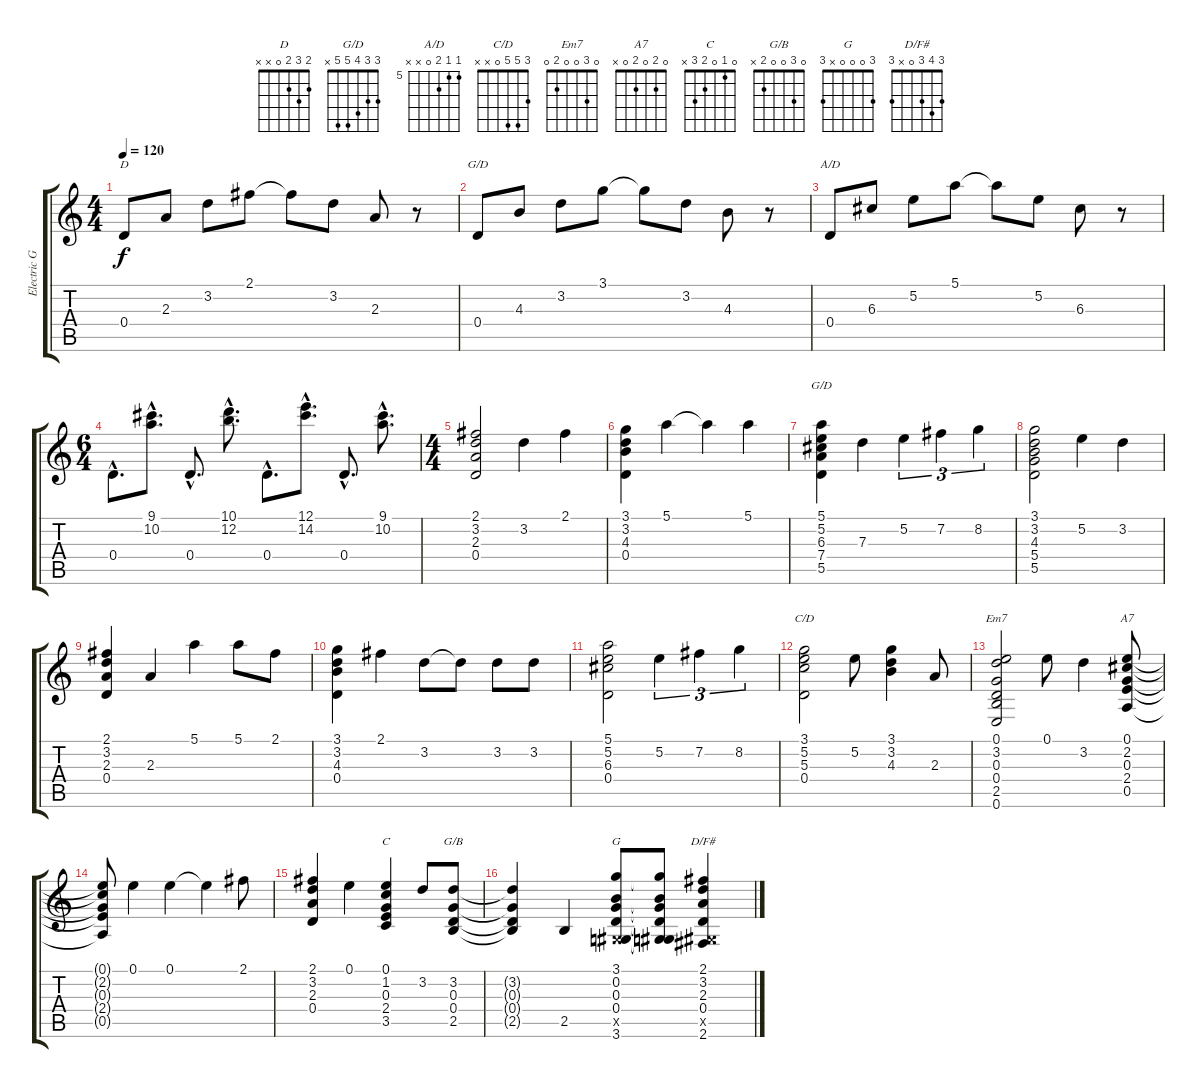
\track ("Electric Guitar" "Electric G") {instrument electricguitarmuted}
\staff {score tabs}
\tuning (E4 B3 G3 D3 A2 E2) {hide}
\chord ("D" 2 3 2 0 x x)
\chord ("G/D" 3 3 4 0 x x)
\chord ("A/D" 5 5 6 0 x x) {firstfret 5}
\chord ("G/D" 3 3 4 5 5 x)
\chord ("C/D" 3 5 5 0 x x)
\chord ("Em7" 0 3 0 0 2 0)
\chord ("A7" 0 2 0 2 0 x)
\chord ("C" 0 1 0 2 3 x)
\chord ("G/B" 0 3 0 0 2 x)
\chord ("G" 3 0 0 0 x 3)
\chord ("D/F#" 3 4 3 0 x 3)
\ts (4 4)
\tempo 120
\clef g2
\ks c
0.4.8{ch "D" dy f instrument electricguitarmuted} 2.3.8 3.2.8 2.1.8 2.1{t}.8 3.2.8 2.3.8 r.8 |
0.4.8{ch "G/D"} 4.3.8 3.2.8 3.1.8 3.1{t}.8 3.2.8 4.3.8 r.8 |
0.4.8{ch "A/D"} 6.3.8 5.2.8 5.1.8 5.1{t}.8 5.2.8 6.3.8 r.8 |
\ts (6 4)
0.4{hac}.8{d} (9.1{hac} 10.2{hac}).8{d} 0.4{hac}.8{d} (10.1{hac} 12.2{hac}).8{d} 0.4{hac}.8{d} (12.1{hac} 14.2{hac}).8{d} 0.4{hac}.8{d} (9.1{hac} 10.2{hac}).8{d} |
\ts (4 4)
(2.1 3.2 2.3 0.4).2 3.2.4 2.1.4 |
(3.1 3.2 4.3 0.4).4 5.1.4 5.1{t}.4 5.1.4 |
(5.1 5.2 6.3 7.4 5.5).4{ch "G/D"} 7.3.4 5.2.4{tu (3 2)} 7.2.4{tu (3 2)} 8.2.4{tu (3 2)} |
(3.1 3.2 4.3 5.4 5.5).2 5.2.4 3.2.4 |
(2.1 3.2 2.3 0.4).4 2.3.4 5.1.4 5.1.8 2.1.8 |
(3.1 3.2 4.3 0.4).4 2.1.4 3.2.8 3.2{t}.8 3.2.8 3.2.8 |
(5.1 5.2 6.3 0.4).2 5.2.4{tu (3 2)} 7.2.4{tu (3 2)} 8.2.4{tu (3 2)} |
(3.1 5.2 5.3 0.4).2{ch "C/D"} 5.2.8 (3.1 3.2 4.3).4 2.3.8 |
(0.1 3.2 0.3 0.4 2.5 0.6).2{ch "Em7"} 0.1.8 3.2.4 (0.1 2.2 0.3 2.4 0.5).8{ch "A7"} |
(0.1{t} 2.2{t} 0.3{t} 2.4{t} 0.5{t}).8 0.1.4 0.1.4 0.1{t}.4 2.1.8 |
(2.1 3.2 2.3 0.4).4 0.1.4 (0.1 1.2 0.3 2.4 3.5).4{ch "C"} 3.2.8 (3.2 0.3 0.4 2.5).8{ch "G/B"} |
(3.2{t} 0.3{t} 0.4{t} 2.5{t}).4 2.5.4 (3.1 0.2 0.3 0.4 -1.5{x} 3.6).8{ch "G"} (3.1{t} 0.2{t} 0.3{t} 0.4{t} -1.5{t} 3.6{t}).8 (2.1 3.2 2.3 0.4 -1.5{x} 2.6).4{ch "D/F#"}
